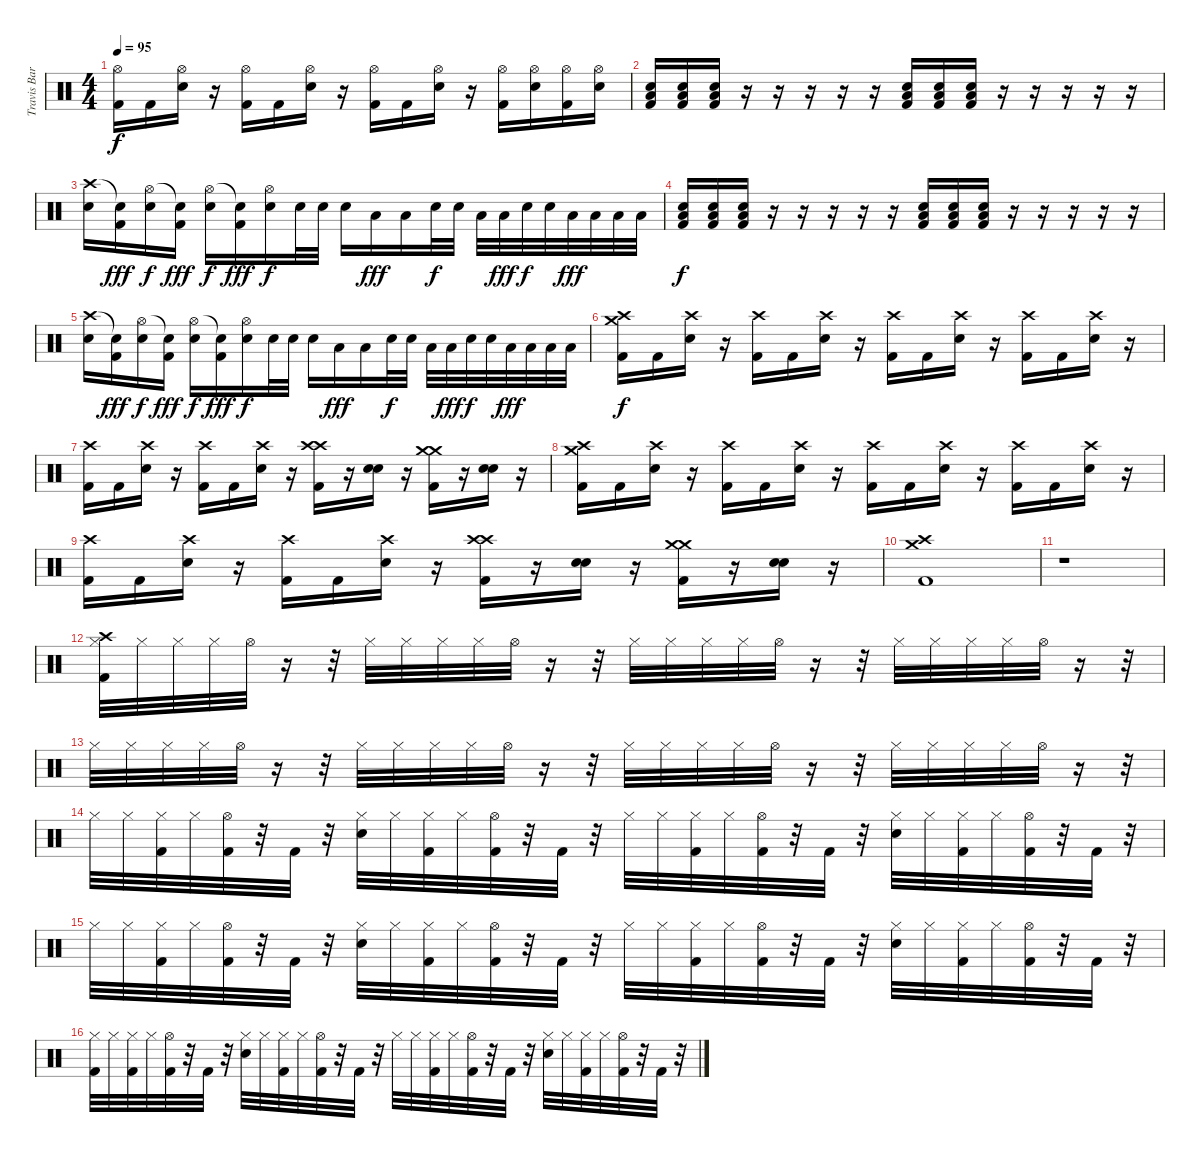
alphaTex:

\track ("Travis Barker" "Travis Bar") {instrument percussion}
\staff {score}
\articulation defaults
\ts (4 4)
\tempo 95
\clef neutral
\ks c
("Hi-Hat (open)" "Kick (hit) 2").16{dy f} "Kick (hit) 2".16 ("Hi-Hat (open)" "Snare (hit) 2").16 r.16 ("Hi-Hat (open)" "Kick (hit) 2").16 "Kick (hit) 2".16 ("Hi-Hat (open)" "Snare (hit) 2").16 r.16 ("Hi-Hat (open)" "Kick (hit) 2").16 "Kick (hit) 2".16 ("Hi-Hat (open)" "Snare (hit) 2").16 r.16 ("Hi-Hat (open)" "Kick (hit) 2").16 ("Hi-Hat (open)" "Snare (hit) 2").16 ("Hi-Hat (open)" "Kick (hit) 2").16 ("Hi-Hat (open)" "Snare (hit) 2").16 |
("Snare (hit) 2" "Kick (hit) 2" "Low Floor Tom (hit)").16 ("Snare (hit) 2" "Kick (hit) 2" "Low Floor Tom (hit)").16 ("Snare (hit) 2" "Kick (hit) 2" "Low Floor Tom (hit)").16 r.16 r.16 r.16 r.16 r.16 ("Snare (hit) 2" "Kick (hit) 2" "Low Floor Tom (hit)").16 ("Snare (hit) 2" "Kick (hit) 2" "Low Floor Tom (hit)").16 ("Snare (hit) 2" "Kick (hit) 2" "Low Floor Tom (hit)").16 r.16 r.16 r.16 r.16 r.16 |
("Crash high (hit)" "Snare (hit) 2").16 ("Snare (hit)"{t} "Kick (hit) 2").16{dy fff} ("Hi-Hat (open)" "Snare (hit) 2").16{dy f} ("Snare (hit)"{t} "Kick (hit) 2").16{dy fff} ("Hi-Hat (open)" "Snare (hit) 2").16{dy f} ("Snare (hit)"{t} "Kick (hit) 2").16{dy fff} ("Hi-Hat (open)" "Snare (hit) 2").16{dy f} "Snare (hit) 2".32 "Snare (hit) 2".32 "Snare (hit) 2".16 "Low Tom (hit)".16{dy fff} "Low Floor Tom (hit)".16 "Snare (hit) 2".32{dy f} "Snare (hit) 2".32 "Low Tom (hit)".32 "Low Tom (hit)".32{dy fff} "Snare (hit) 2".32{dy f} "Snare (hit) 2".32 "Low Floor Tom (hit)".32{dy fff} "Low Floor Tom (hit)".32 "Low Floor Tom (hit)".32 "Low Floor Tom (hit)".32 |
("Snare (hit) 2" "Kick (hit) 2" "Low Floor Tom (hit)").16{dy f} ("Snare (hit) 2" "Kick (hit) 2" "Low Floor Tom (hit)").16 ("Snare (hit) 2" "Kick (hit) 2" "Low Floor Tom (hit)").16 r.16 r.16 r.16 r.16 r.16 ("Snare (hit) 2" "Kick (hit) 2" "Low Floor Tom (hit)").16 ("Snare (hit) 2" "Kick (hit) 2" "Low Floor Tom (hit)").16 ("Snare (hit) 2" "Kick (hit) 2" "Low Floor Tom (hit)").16 r.16 r.16 r.16 r.16 r.16 |
("Crash high (hit)" "Snare (hit) 2").16 ("Snare (hit)"{t} "Kick (hit) 2").16{dy fff} ("Hi-Hat (open)" "Snare (hit) 2").16{dy f} ("Snare (hit)"{t} "Kick (hit) 2").16{dy fff} ("Hi-Hat (open)" "Snare (hit) 2").16{dy f} ("Snare (hit)"{t} "Kick (hit) 2").16{dy fff} ("Hi-Hat (open)" "Snare (hit) 2").16{dy f} "Snare (hit) 2".32 "Snare (hit) 2".32 "Snare (hit) 2".16 "Low Tom (hit)".16{dy fff} "Low Floor Tom (hit)".16 "Snare (hit) 2".32{dy f} "Snare (hit) 2".32 "Low Tom (hit)".32 "Low Tom (hit)".32{dy fff} "Snare (hit) 2".32{dy f} "Snare (hit) 2".32 "Low Floor Tom (hit)".32{dy fff} "Low Floor Tom (hit)".32 "Low Floor Tom (hit)".32 "Low Floor Tom (hit)".32 |
("Crash medium (hit)" "Crash high (hit)" "Kick (hit) 2").16{dy f} "Kick (hit) 2".16 ("Crash high (hit)" "Snare (hit) 2").16 r.16 ("Crash high (hit)" "Kick (hit) 2").16 "Kick (hit) 2".16 ("Crash high (hit)" "Snare (hit) 2").16 r.16 ("Crash high (hit)" "Kick (hit) 2").16 "Kick (hit) 2".16 ("Crash high (hit)" "Snare (hit) 2").16 r.16 ("Crash high (hit)" "Kick (hit) 2").16 "Kick (hit) 2".16 ("Crash high (hit)" "Snare (hit) 2").16 r.16 |
("Crash high (hit)" "Kick (hit) 2").16 "Kick (hit) 2".16 ("Crash high (hit)" "Snare (hit) 2").16 r.16 ("Crash high (hit)" "Kick (hit) 2").16 "Kick (hit) 2".16 ("Crash high (hit)" "Snare (hit) 2").16 r.16 ("Crash high (hit)" "Crash high (hit)" "Kick (hit) 2").16 r.16 ("Snare (hit) 2" "Snare (hit) 2").16 r.16 ("Crash medium (hit)" "Crash medium (hit)" "Kick (hit) 2").16 r.16 ("Snare (hit) 2" "Snare (hit) 2").16 r.16 |
("Crash medium (hit)" "Crash high (hit)" "Kick (hit) 2").16 "Kick (hit) 2".16 ("Crash high (hit)" "Snare (hit) 2").16 r.16 ("Crash high (hit)" "Kick (hit) 2").16 "Kick (hit) 2".16 ("Crash high (hit)" "Snare (hit) 2").16 r.16 ("Crash high (hit)" "Kick (hit) 2").16 "Kick (hit) 2".16 ("Crash high (hit)" "Snare (hit) 2").16 r.16 ("Crash high (hit)" "Kick (hit) 2").16 "Kick (hit) 2".16 ("Crash high (hit)" "Snare (hit) 2").16 r.16 |
("Crash high (hit)" "Kick (hit) 2").16 "Kick (hit) 2".16 ("Crash high (hit)" "Snare (hit) 2").16 r.16 ("Crash high (hit)" "Kick (hit) 2").16 "Kick (hit) 2".16 ("Crash high (hit)" "Snare (hit) 2").16 r.16 ("Crash high (hit)" "Crash high (hit)" "Kick (hit) 2").16 r.16 ("Snare (hit) 2" "Snare (hit) 2").16 r.16 ("Crash medium (hit)" "Crash medium (hit)" "Kick (hit) 2").16 r.16 ("Snare (hit) 2" "Snare (hit) 2").16 r.16 |
("Kick (hit) 2" "Crash high (hit)" "Crash medium (hit)").1 |
r.1 |
("Crash high (hit)" "Kick (hit) 2" "Hi-Hat (closed)").32 "Hi-Hat (closed)".32 "Hi-Hat (closed)".32 "Hi-Hat (closed)".32 "Hi-Hat (open)".32 r.16 r.32 "Hi-Hat (closed)".32 "Hi-Hat (closed)".32 "Hi-Hat (closed)".32 "Hi-Hat (closed)".32 "Hi-Hat (open)".32 r.16 r.32 "Hi-Hat (closed)".32 "Hi-Hat (closed)".32 "Hi-Hat (closed)".32 "Hi-Hat (closed)".32 "Hi-Hat (open)".32 r.16 r.32 "Hi-Hat (closed)".32 "Hi-Hat (closed)".32 "Hi-Hat (closed)".32 "Hi-Hat (closed)".32 "Hi-Hat (open)".32 r.16 r.32 |
"Hi-Hat (closed)".32 "Hi-Hat (closed)".32 "Hi-Hat (closed)".32 "Hi-Hat (closed)".32 "Hi-Hat (open)".32 r.16 r.32 "Hi-Hat (closed)".32 "Hi-Hat (closed)".32 "Hi-Hat (closed)".32 "Hi-Hat (closed)".32 "Hi-Hat (open)".32 r.16 r.32 "Hi-Hat (closed)".32 "Hi-Hat (closed)".32 "Hi-Hat (closed)".32 "Hi-Hat (closed)".32 "Hi-Hat (open)".32 r.16 r.32 "Hi-Hat (closed)".32 "Hi-Hat (closed)".32 "Hi-Hat (closed)".32 "Hi-Hat (closed)".32 "Hi-Hat (open)".32 r.16 r.32 |
"Hi-Hat (closed)".32 "Hi-Hat (closed)".32 ("Kick (hit) 2" "Hi-Hat (closed)").32 "Hi-Hat (closed)".32 ("Kick (hit) 2" "Hi-Hat (open)").32 r.32 "Kick (hit) 2".32 r.32 ("Snare (hit) 2" "Hi-Hat (closed)").32 "Hi-Hat (closed)".32 ("Kick (hit) 2" "Hi-Hat (closed)").32 "Hi-Hat (closed)".32 ("Kick (hit) 2" "Hi-Hat (open)").32 r.32 "Kick (hit) 2".32 r.32 "Hi-Hat (closed)".32 "Hi-Hat (closed)".32 ("Kick (hit) 2" "Hi-Hat (closed)").32 "Hi-Hat (closed)".32 ("Kick (hit) 2" "Hi-Hat (open)").32 r.32 "Kick (hit) 2".32 r.32 ("Snare (hit) 2" "Hi-Hat (closed)").32 "Hi-Hat (closed)".32 ("Kick (hit) 2" "Hi-Hat (closed)").32 "Hi-Hat (closed)".32 ("Kick (hit) 2" "Hi-Hat (open)").32 r.32 "Kick (hit) 2".32 r.32 |
"Hi-Hat (closed)".32 "Hi-Hat (closed)".32 ("Kick (hit) 2" "Hi-Hat (closed)").32 "Hi-Hat (closed)".32 ("Kick (hit) 2" "Hi-Hat (open)").32 r.32 "Kick (hit) 2".32 r.32 ("Snare (hit) 2" "Hi-Hat (closed)").32 "Hi-Hat (closed)".32 ("Kick (hit) 2" "Hi-Hat (closed)").32 "Hi-Hat (closed)".32 ("Kick (hit) 2" "Hi-Hat (open)").32 r.32 "Kick (hit) 2".32 r.32 "Hi-Hat (closed)".32 "Hi-Hat (closed)".32 ("Kick (hit) 2" "Hi-Hat (closed)").32 "Hi-Hat (closed)".32 ("Kick (hit) 2" "Hi-Hat (open)").32 r.32 "Kick (hit) 2".32 r.32 ("Snare (hit) 2" "Hi-Hat (closed)").32 "Hi-Hat (closed)".32 ("Kick (hit) 2" "Hi-Hat (closed)").32 "Hi-Hat (closed)".32 ("Kick (hit) 2" "Hi-Hat (open)").32 r.32 "Kick (hit) 2".32 r.32 |
("Kick (hit) 2" "Hi-Hat (closed)").32 "Hi-Hat (closed)".32 ("Kick (hit) 2" "Hi-Hat (closed)").32 "Hi-Hat (closed)".32 ("Kick (hit) 2" "Hi-Hat (open)").32 r.32 "Kick (hit) 2".32 r.32 ("Snare (hit) 2" "Hi-Hat (closed)").32 "Hi-Hat (closed)".32 ("Kick (hit) 2" "Hi-Hat (closed)").32 "Hi-Hat (closed)".32 ("Kick (hit) 2" "Hi-Hat (open)").32 r.32 "Kick (hit) 2".32 r.32 "Hi-Hat (closed)".32 "Hi-Hat (closed)".32 ("Kick (hit) 2" "Hi-Hat (closed)").32 "Hi-Hat (closed)".32 ("Kick (hit) 2" "Hi-Hat (open)").32 r.32 "Kick (hit) 2".32 r.32 ("Snare (hit) 2" "Hi-Hat (closed)").32 "Hi-Hat (closed)".32 ("Kick (hit) 2" "Hi-Hat (closed)").32 "Hi-Hat (closed)".32 ("Kick (hit) 2" "Hi-Hat (open)").32 r.32 "Kick (hit) 2".32 r.32
